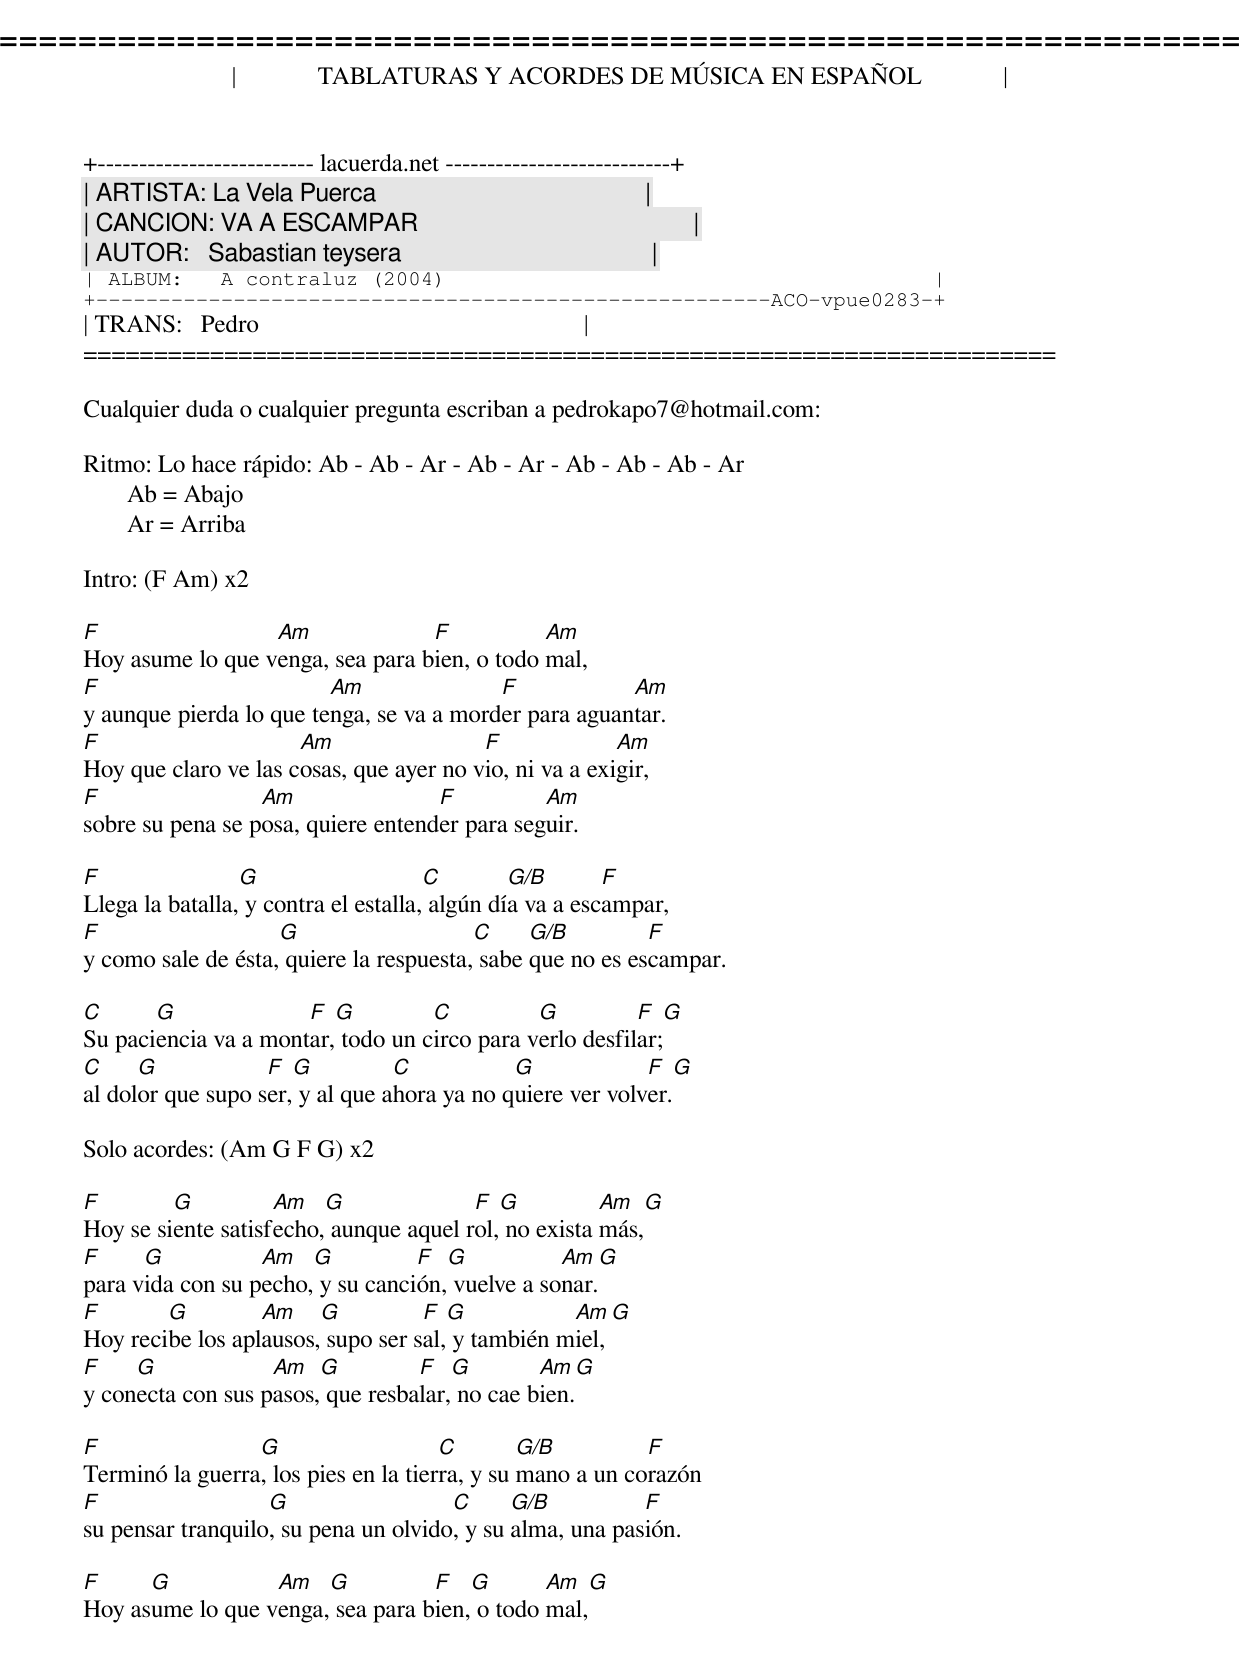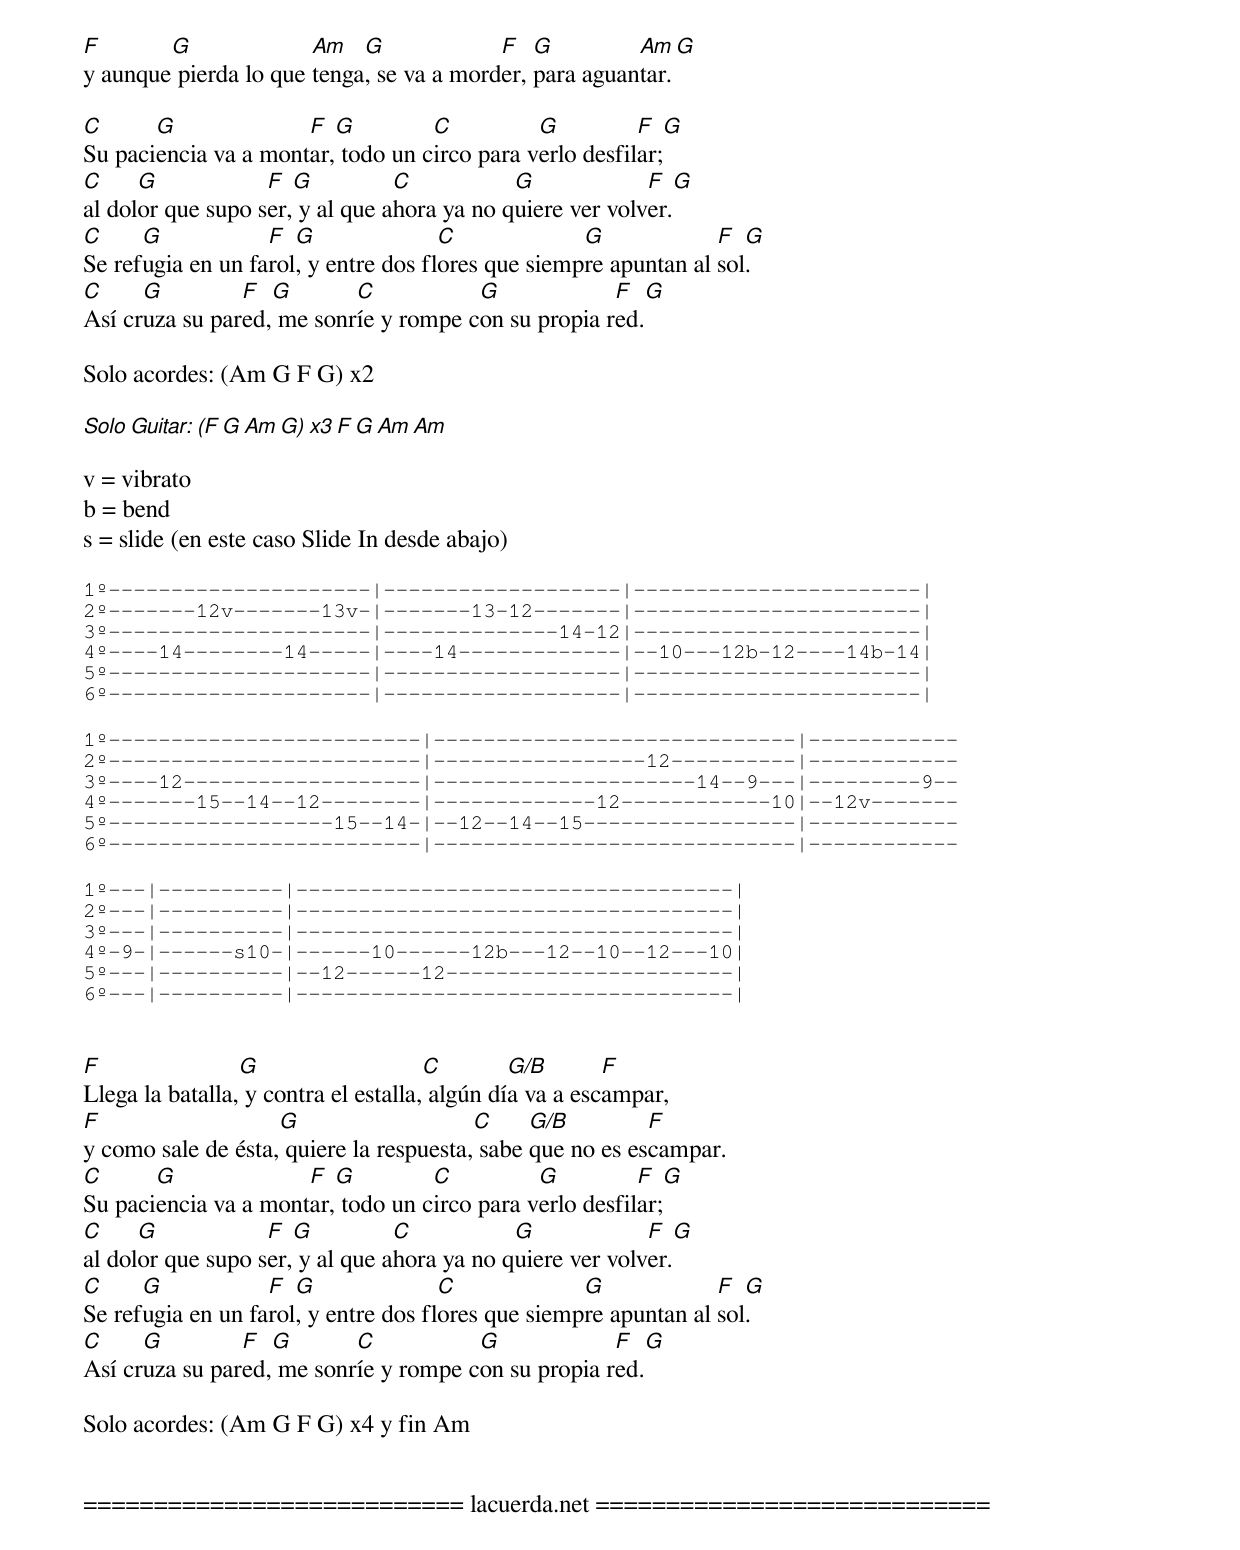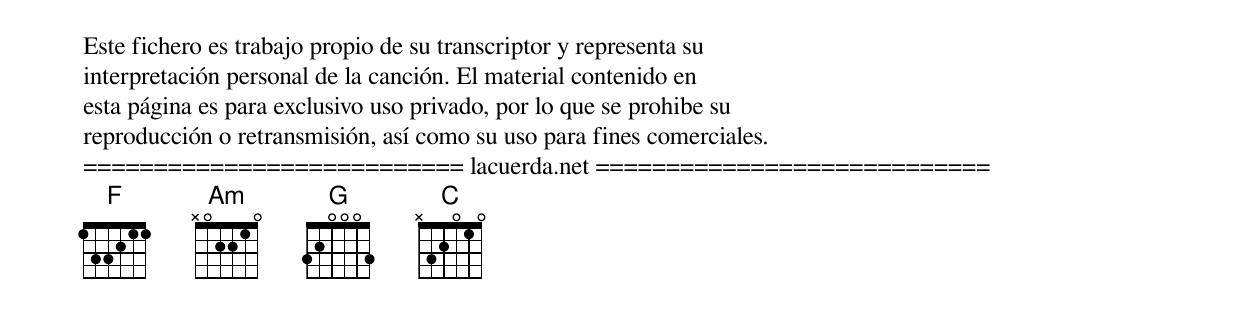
=====================================================================
|             TABLATURAS Y ACORDES DE MÚSICA EN ESPAÑOL             |
+-------------------------- lacuerda.net ---------------------------+
| ARTISTA: La Vela Puerca                                           |
| CANCION: VA A ESCAMPAR                                            |
| AUTOR:   Sabastian teysera                                        |
| ALBUM:   A contraluz (2004)                                       |
+------------------------------------------------------ACO-vpue0283-+
| TRANS:   Pedro                                                    |
=====================================================================

Cualquier duda o cualquier pregunta escriban a pedrokapo7@hotmail.com:

Ritmo: Lo hace rápido: Ab - Ab - Ar - Ab - Ar - Ab - Ab - Ab - Ar
       Ab = Abajo
       Ar = Arriba

Intro: (F Am) x2

F                 Am              F           Am
Hoy asume lo que venga, sea para bien, o todo mal,
F                        Am               F            Am
y aunque pierda lo que tenga, se va a morder para aguantar.
F                     Am                 F              Am
Hoy que claro ve las cosas, que ayer no vio, ni va a exigir,
F                 Am                F          Am
sobre su pena se posa, quiere entender para seguir.

F                G                    C        G/B       F
Llega la batalla, y contra el estalla, algún día va a escampar,
F                   G                    C     G/B         F
y como sale de ésta, quiere la respuesta, sabe que no es escampar.

C      G              F  G         C          G          F  G
Su paciencia va a montar, todo un circo para verlo desfilar;
C     G            F  G          C           G             F  G
al dolor que supo ser, y al que ahora ya no quiere ver volver.

Solo acordes: (Am G F G) x2

F        G          Am   G              F  G          Am  G
Hoy se siente satisfecho, aunque aquel rol, no exista más,
F     G           Am   G          F  G           Am  G
para vida con su pecho, y su canción, vuelve a sonar.
F       G         Am    G          F  G           Am  G
Hoy recibe los aplausos, supo ser sal, y también miel,
F    G             Am   G         F   G        Am  G
y conecta con sus pasos, que resbalar, no cae bien.

F                G                    C        G/B         F
Terminó la guerra, los pies en la tierra, y su mano a un corazón
F                  G                  C      G/B          F
su pensar tranquilo, su pena un olvido, y su alma, una pasión.

F     G           Am   G          F   G       Am  G
Hoy asume lo que venga, sea para bien, o todo mal,
F       G              Am   G             F   G         Am  G
y aunque pierda lo que tenga, se va a morder, para aguantar.

C      G              F  G         C          G          F  G
Su paciencia va a montar, todo un circo para verlo desfilar;
C     G            F  G          C           G             F  G
al dolor que supo ser, y al que ahora ya no quiere ver volver.
C     G            F  G               C             G             F  G
Se refugia en un farol, y entre dos flores que siempre apuntan al sol.
C     G         F  G       C           G             F  G
Así cruza su pared, me sonríe y rompe con su propia red.

Solo acordes: (Am G F G) x2

Solo Guitar: (F G Am G) x3 F G Am Am

v = vibrato
b = bend
s = slide (en este caso Slide In desde abajo)

1º---------------------|-------------------|-----------------------|
2º-------12v-------13v-|-------13-12-------|-----------------------|
3º---------------------|--------------14-12|-----------------------|
4º----14--------14-----|----14-------------|--10---12b-12----14b-14|
5º---------------------|-------------------|-----------------------|
6º---------------------|-------------------|-----------------------|

1º-------------------------|-----------------------------|------------
2º-------------------------|-----------------12----------|------------
3º----12-------------------|---------------------14--9---|---------9--
4º-------15--14--12--------|-------------12------------10|--12v-------
5º------------------15--14-|--12--14--15-----------------|------------
6º-------------------------|-----------------------------|------------

1º---|----------|-----------------------------------|
2º---|----------|-----------------------------------|
3º---|----------|-----------------------------------|
4º-9-|------s10-|------10------12b---12--10--12---10|
5º---|----------|--12------12-----------------------|
6º---|----------|-----------------------------------|


F                G                    C        G/B       F
Llega la batalla, y contra el estalla, algún día va a escampar,
F                   G                    C     G/B         F
y como sale de ésta, quiere la respuesta, sabe que no es escampar.
C      G              F  G         C          G          F  G
Su paciencia va a montar, todo un circo para verlo desfilar;
C     G            F  G          C           G             F  G
al dolor que supo ser, y al que ahora ya no quiere ver volver.
C     G            F  G               C             G             F  G
Se refugia en un farol, y entre dos flores que siempre apuntan al sol.
C     G         F  G       C           G             F  G
Así cruza su pared, me sonríe y rompe con su propia red.

Solo acordes: (Am G F G) x4 y fin Am


=========================== lacuerda.net ============================
Este fichero es trabajo propio de su transcriptor y representa su
interpretación personal de la canción. El material contenido en
esta página es para exclusivo uso privado, por lo que se prohibe su
reproducción o retransmisión, así como su uso para fines comerciales.
=========================== lacuerda.net ============================
